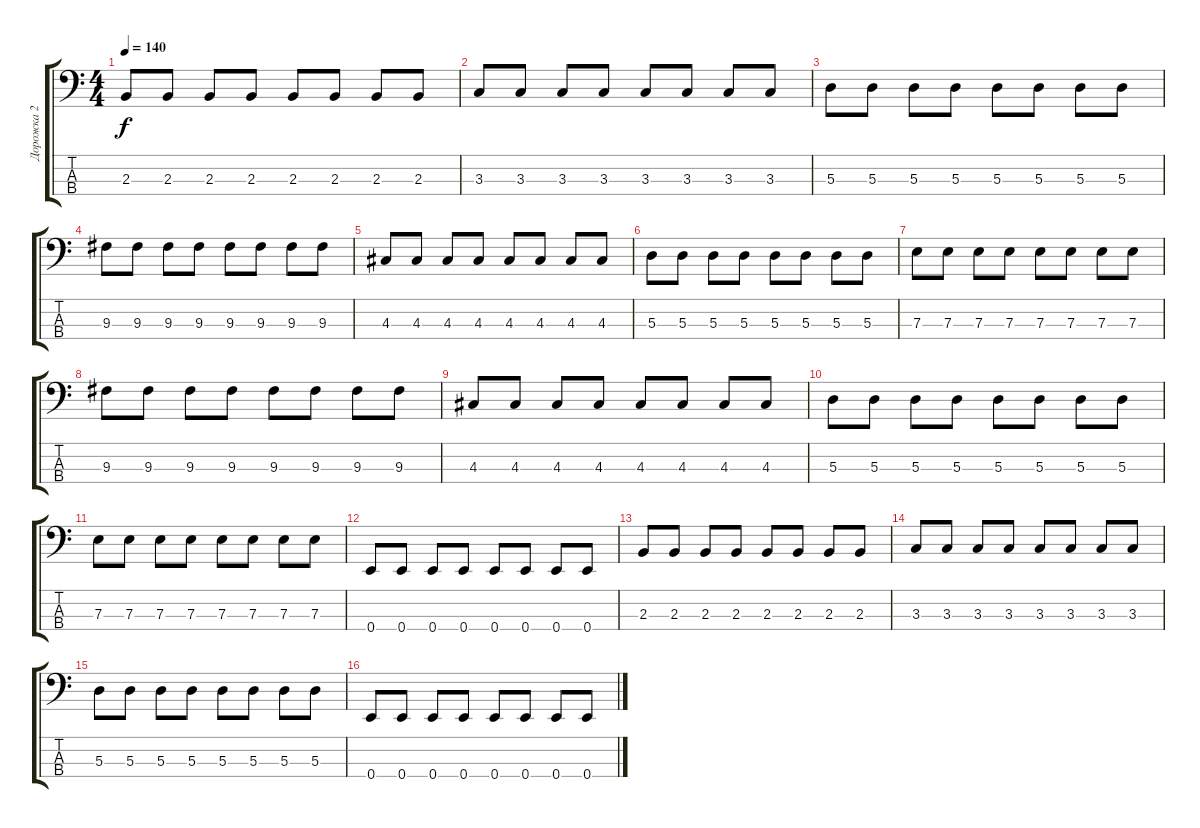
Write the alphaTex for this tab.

\track ("Дорожка 2" "Дорожка 2") {instrument electricbassfinger}
\staff {score tabs}
\tuning (G2 D2 A1 E1) {hide}
\ts (4 4)
\tempo 140
\clef f4
\ks c
2.3.8{dy f} 2.3.8 2.3.8 2.3.8 2.3.8 2.3.8 2.3.8 2.3.8 |
3.3.8 3.3.8 3.3.8 3.3.8 3.3.8 3.3.8 3.3.8 3.3.8 |
5.3.8 5.3.8 5.3.8 5.3.8 5.3.8 5.3.8 5.3.8 5.3.8 |
9.3.8 9.3.8 9.3.8 9.3.8 9.3.8 9.3.8 9.3.8 9.3.8 |
4.3.8 4.3.8 4.3.8 4.3.8 4.3.8 4.3.8 4.3.8 4.3.8 |
5.3.8 5.3.8 5.3.8 5.3.8 5.3.8 5.3.8 5.3.8 5.3.8 |
7.3.8 7.3.8 7.3.8 7.3.8 7.3.8 7.3.8 7.3.8 7.3.8 |
9.3.8 9.3.8 9.3.8 9.3.8 9.3.8 9.3.8 9.3.8 9.3.8 |
4.3.8 4.3.8 4.3.8 4.3.8 4.3.8 4.3.8 4.3.8 4.3.8 |
5.3.8 5.3.8 5.3.8 5.3.8 5.3.8 5.3.8 5.3.8 5.3.8 |
7.3.8 7.3.8 7.3.8 7.3.8 7.3.8 7.3.8 7.3.8 7.3.8 |
0.4.8 0.4.8 0.4.8 0.4.8 0.4.8 0.4.8 0.4.8 0.4.8 |
2.3.8 2.3.8 2.3.8 2.3.8 2.3.8 2.3.8 2.3.8 2.3.8 |
3.3.8 3.3.8 3.3.8 3.3.8 3.3.8 3.3.8 3.3.8 3.3.8 |
5.3.8 5.3.8 5.3.8 5.3.8 5.3.8 5.3.8 5.3.8 5.3.8 |
0.4.8 0.4.8 0.4.8 0.4.8 0.4.8 0.4.8 0.4.8 0.4.8
